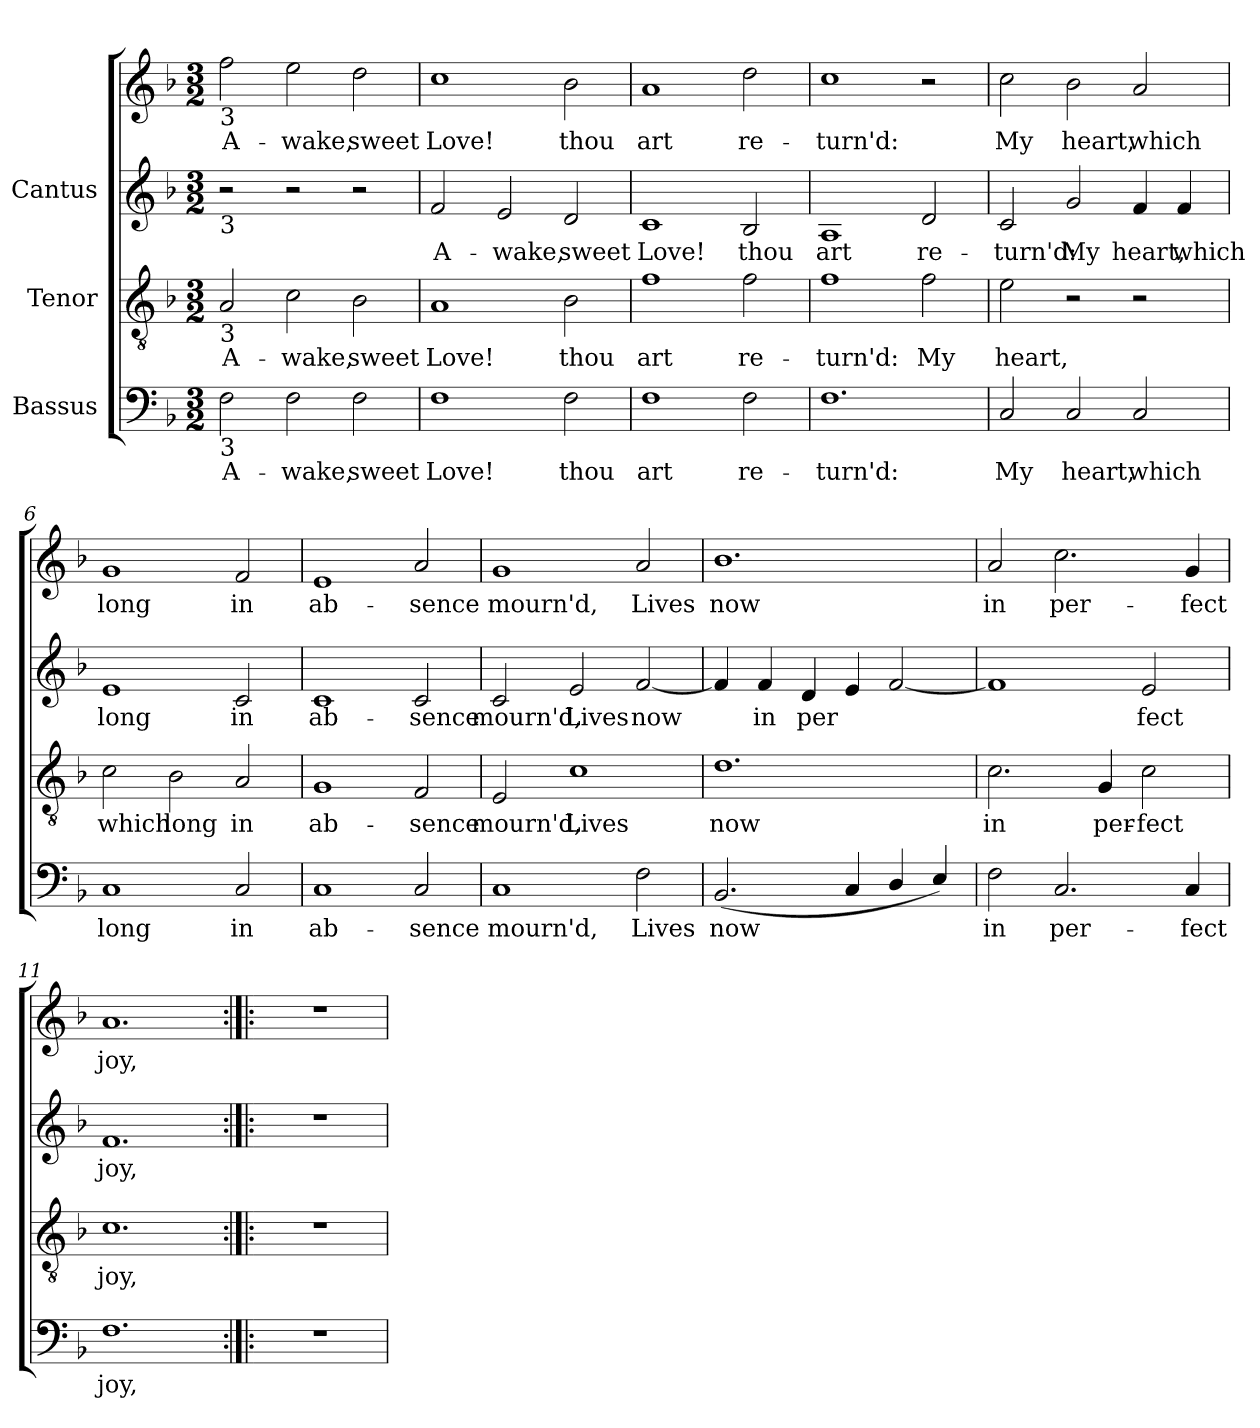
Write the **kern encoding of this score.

**kern	**text	**kern	**text	**kern	**text	**kern	**text
*part3	*part3	*part2	*part2	*part1	*part1	*part1	*part1
*staff4	*staff4	*staff3	*staff3	*staff2	*staff2	*staff1	*staff1
*I"Bassus	*	*I"Tenor	*	*I"Cantus	*	*	*
!!LO:PB:g=z
*stria5	*	*stria5	*	*stria5	*	*stria5	*
*clefF4	*	*clefGv2	*	*clefG2	*	*clefG2	*
*k[b-]	*	*k[b-]	*	*k[b-]	*	*k[b-]	*
*F:	*	*F:	*	*F:	*	*F:	*
*M3/2	*	*M3/2	*	*M3/2	*	*M3/2	*
*MM234	*	*MM234	*	*MM234	*	*MM234	*
=1	=1	=1	=1	=1	=1	=1	=1
!	!	!	!	!	!	!LO:TX:b:t=3	!
!	!	!	!	!LO:TX:b:t=3	!	!	!
!	!	!LO:TX:b:t=3	!	!	!	!	!
!LO:TX:b:t=3	!	!	!	!	!	!	!
!	!LO:LY:b:cj	!	!LO:LY:b:cj	!	!	!	!LO:LY:b:cj
2F\	A-	2A/	A-	2r	.	2ff\	A-
!	!LO:LY:b:cj	!	!LO:LY:b:cj	!	!	!	!LO:LY:b:cj
2F\	-wake,	2c\	-wake,	2r	.	2ee\	-wake,
!	!LO:LY:b:cj	!	!LO:LY:b:cj	!	!	!	!LO:LY:b:cj
2F\	sweet	2B-\	sweet	2r	.	2dd\	sweet
=2	=2	=2	=2	=2	=2	=2	=2
!	!LO:LY:b:cj	!	!LO:LY:b:cj	!	!LO:LY:b:cj	!	!LO:LY:b:cj
1F	Love!	1A	Love!	2f/	A-	1cc	Love!
!	!	!	!	!	!LO:LY:b:cj	!	!
.	.	.	.	2e/	-wake,	.	.
!	!LO:LY:b:cj	!	!LO:LY:b:cj	!	!LO:LY:b:cj	!	!LO:LY:b:cj
2F\	thou	2B-\	thou	2d/	sweet	2b-\	thou
=3	=3	=3	=3	=3	=3	=3	=3
!	!LO:LY:b:cj	!	!LO:LY:b:cj	!	!LO:LY:b:cj	!	!LO:LY:b:cj
1F	art	1f	art	1c	-Love!	1a	art
!	!LO:LY:b:cj	!	!LO:LY:b:cj	!	!LO:LY:b:cj	!	!LO:LY:b:cj
2F\	re-	2f\	re-	2B-/	thou	2dd\	re-
=4	=4	=4	=4	=4	=4	=4	=4
!	!LO:LY:b:cj	!	!LO:LY:b:cj	!	!LO:LY:b:cj	!	!LO:LY:b:cj
1.F	-turn'd:	1f	-turn'd:	1A	art	1cc	turn'd:
!	!	!	!LO:LY:b:cj	!	!LO:LY:b:cj	!	!
.	.	2f\	My	2d/	re-	2r	.
!!LO:LB:g=z
=5	=5	=5	=5	=5	=5	=5	=5
!	!LO:LY:b:cj	!	!LO:LY:b:cj	!	!LO:LY:b:cj	!	!LO:LY:b:cj
2C/	My	2e\	heart,	2c/	turn'd:	2cc\	-My
!	!LO:LY:b:cj	!	!	!	!LO:LY:b:cj	!	!LO:LY:b:cj
2C/	heart,	2r	.	2g/	My	2b-\	heart,
!	!LO:LY:b:cj	!	!	!	!LO:LY:b:cj	!	!LO:LY:b:cj
2C/	which	2r	.	4f/	heart,	2a/	which
!	!	!	!	!	!LO:LY:b:cj	!	!
.	.	.	.	4f/	which	.	.
=6	=6	=6	=6	=6	=6	=6	=6
!	!LO:LY:b:cj	!	!LO:LY:b:cj	!	!LO:LY:b:cj	!	!LO:LY:b:cj
1C	long	2c\	which	1e	long	1g	long
!	!	!	!LO:LY:b:cj	!	!	!	!
.	.	2B-\	long	.	.	.	.
!	!LO:LY:b:cj	!	!LO:LY:b:cj	!	!LO:LY:b:cj	!	!LO:LY:b:cj
2C/	in	2A/	in	2c/	in	2f/	in
=7	=7	=7	=7	=7	=7	=7	=7
!	!LO:LY:b:cj	!	!LO:LY:b:cj	!	!LO:LY:b:cj	!	!LO:LY:b:cj
1C	ab-	1G	ab-	1c	ab-	1e	ab-
!	!LO:LY:b:cj	!	!LO:LY:b:cj	!	!LO:LY:b:cj	!	!LO:LY:b:cj
2C/	-sence	2F/	-sence	2c/	-sence	2a/	-sence
=8	=8	=8	=8	=8	=8	=8	=8
!	!LO:LY:b:cj	!	!LO:LY:b:cj	!	!LO:LY:b:cj	!	!LO:LY:b:cj
1C	mourn'd,	2E/	mourn'd,	2c/	mourn'd,	1g	mourn'd,
!	!	!	!LO:LY:b:cj	!	!LO:LY:b:cj	!	!
.	.	1c	Lives	2e/	Lives	.	.
!	!LO:LY:b:cj	!	!	!	!LO:LY:b:cj	!	!LO:LY:b:cj
2F\	Lives	.	.	[<2f/	now	2a/	Lives
!!LO:LB:g=z
=9	=9	=9	=9	=9	=9	=9	=9
!	!LO:LY:b:cj	!	!LO:LY:b:cj	!	!LO:LY:b:cj	!	!LO:LY:b:cj
(<2.BB-/	now	1.d	now	4f/]	.	1.b-	now
!	!	!	!	!	!LO:LY:b:cj	!	!
.	.	.	.	4f/	in	.	.
!	!	!	!	!	!LO:LY:b:cj	!	!
.	.	.	.	4d/	per-	.	.
!	!LO:LY:b:cj	!	!	!	!LO:LY:b:cj	!	!
4C/	.	.	.	4e/	--	.	.
!	!LO:LY:b:cj	!	!	!	!LO:LY:b:cj	!	!
4D/	.	.	.	[<2f/	--	.	.
!	!LO:LY:b:cj	!	!	!	!	!	!
4E/)	.	.	.	.	.	.	.
=10	=10	=10	=10	=10	=10	=10	=10
!	!LO:LY:b:cj	!	!LO:LY:b:cj	!	!LO:LY:b:cj	!	!LO:LY:b:cj
2F\	in	2.c\	in	1f]	.	2a/	-in
!	!LO:LY:b:cj	!	!	!	!	!	!LO:LY:b:cj
2.C/	per-	.	.	.	.	2.cc\	per-
!	!	!	!LO:LY:b:cj	!	!	!	!
.	.	4G/	per-	.	.	.	.
!	!	!	!LO:LY:b:cj	!	!LO:LY:b:cj	!	!
.	.	2c\	-fect	2e/	fect	.	.
!	!LO:LY:b:cj	!	!	!	!	!	!LO:LY:b:cj
4C/	-fect	.	.	.	.	4g/	-fect
=11	=11	=11	=11	=11	=11	=11	=11
!	!LO:LY:b:cj	!	!LO:LY:b:cj	!	!LO:LY:b:cj	!	!LO:LY:b:cj
1.F	joy,	1.c	joy,	1.f	joy,	1.a	joy,
=12:|!|:	=12:|!|:	=12:|!|:	=12:|!|:	=12:|!|:	=12:|!|:	=12:|!|:	=12:|!|:
1.r	.	1.r	.	1.r	.	1.r	.
=	=	=	=	=	=	=	=
*-	*-	*-	*-	*-	*-	*-	*-
